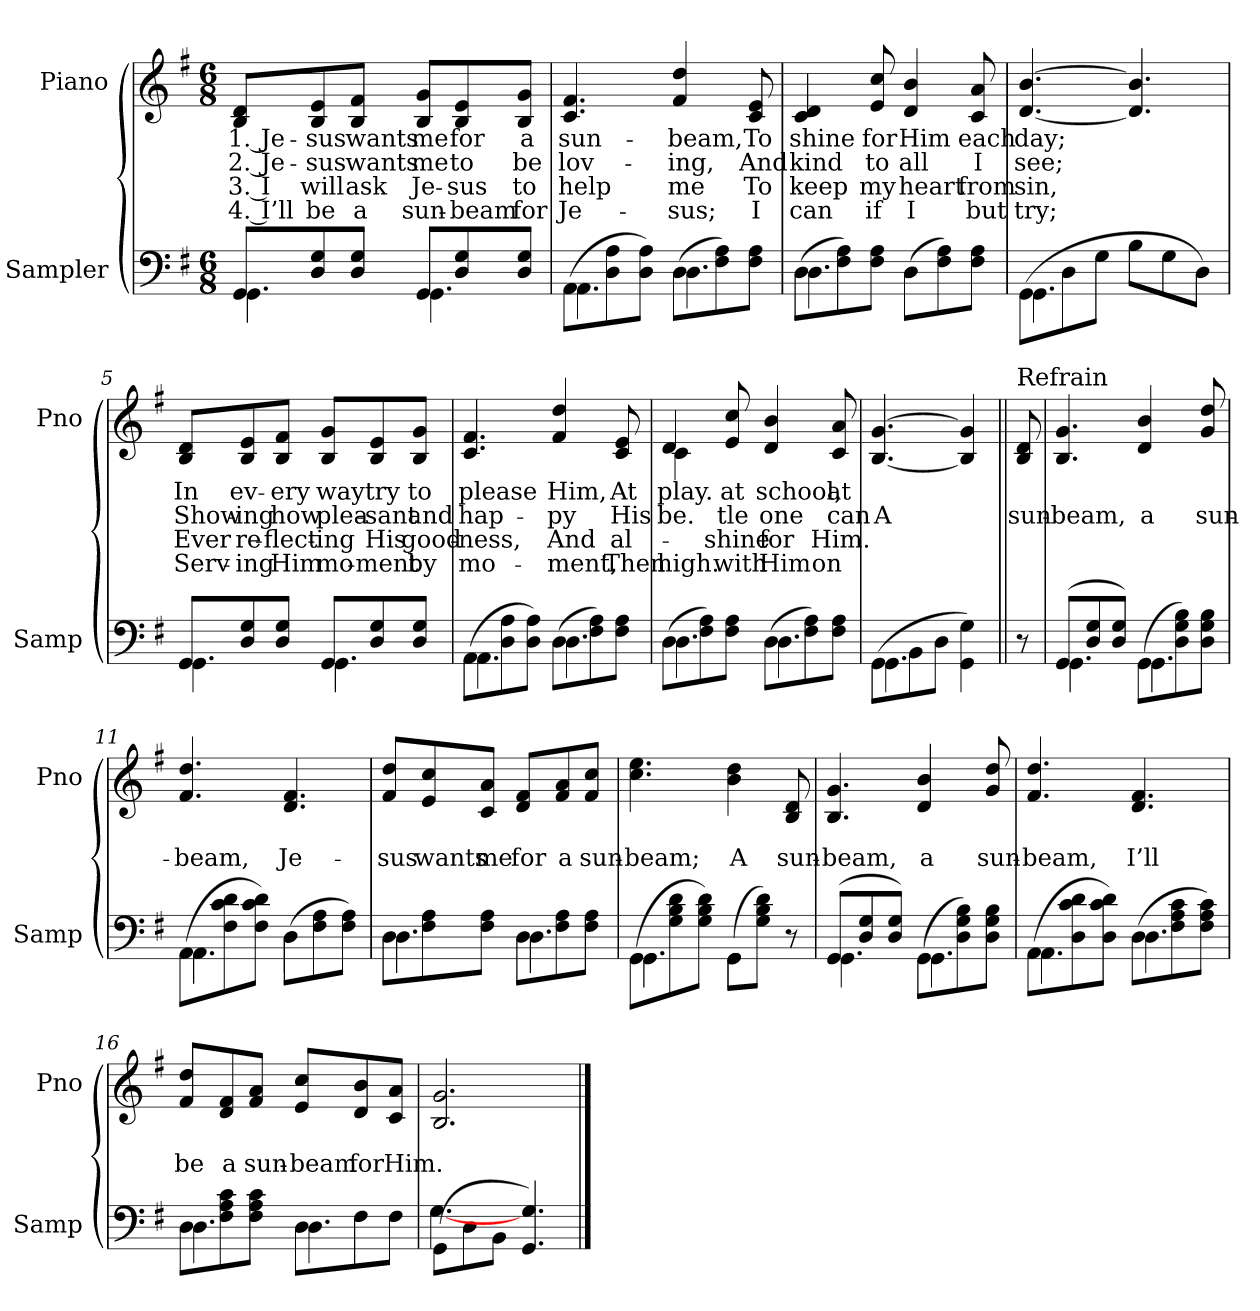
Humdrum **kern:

**kern	**kern	**text	**text	**text	**text
*part2	*part1	*part1	*part1	*part1	*part1
*staff2	*staff1	*staff1	*staff1	*staff1	*staff1
*I"Sampler	*I"Piano	*	*	*	*
*I'Samp	*I'Pno	*	*	*	*
*clefF4	*clefG2	*	*	*	*
*k[f#]	*k[f#]	*	*	*	*
*G:	*G:	*	*	*	*
*M6/8	*M6/8	*	*	*	*
=1	=1	=1	=1	=1	=1
*^	*	*	*	*	*
8GG/L	4.GG	8B/ 8d/L	1. Je-	2. Je-	3. I	4. I’ll
8D/ 8G/	.	8B/ 8e/	-sus	-sus	will	be
8D/ 8G/J	.	8B/ 8f#/J	wants	wants	ask	a
8GG/L	4.GG	8B/ 8g/L	me	me	Je-	sun-
8D/ 8G/	.	8B/ 8e/	for	to	-sus	-beam
8D/ 8G/J	.	8B/ 8g/J	a	be	to	for
=2	=2	=2	=2	=2	=2	=2
(8AA\L	4.AA	4.c/ 4.f#/	sun-	lov-	help	Je-
8D\ 8A\	.	.	.	.	.	.
8D\ 8A\J)	.	.	.	.	.	.
(8D\L	4.D	4f#/ 4dd/	-beam,	-ing,	me	-sus;
8F#\ 8A\)	.	.	.	.	.	.
8F#\ 8A\J	.	8c/ 8e/	To	And	To	I
=3	=3	=3	=3	=3	=3	=3
(8D\L	4.D	4c/ 4d/	shine	kind	keep	can
8F#\ 8A\)	.	.	.	.	.	.
8F#\ 8A\J	.	8e/ 8cc/	for	to	my	if
(8D\L	4D	4d/ 4b/	Him	all	heart	I
8F#\ 8A\)	.	.	.	.	.	.
8F#\ 8A\J	8ryy	8c/ 8a/	each	I	from	but
=4	=4	=4	=4	=4	=4	=4
(8GG\L	4.GG	[4.d/ [4.b/	day;	see;	sin,	try;
8D\	.	.	.	.	.	.
8G\J	.	.	.	.	.	.
8B\L	4.ryy	4.d/] 4.b/]	.	.	.	.
8G\	.	.	.	.	.	.
8D\J)	.	.	.	.	.	.
=5	=5	=5	=5	=5	=5	=5
8GG/L	4.GG	8B/ 8d/L	In	Show-	Ever	Serv-
8D/ 8G/	.	8B/ 8e/	ev-	-ing	re-	-ing
8D/ 8G/J	.	8B/ 8f#/J	-ery	how	-flect-	Him
8GG/L	4.GG	8B/ 8g/L	way	plea-	-ing	mo-
8D/ 8G/	.	8B/ 8e/	try	-sant	His	-ment
8D/ 8G/J	.	8B/ 8g/J	to	and	good-	by
=6	=6	=6	=6	=6	=6	=6
(8AA\L	4.AA	4.c/ 4.f#/	please	hap-	-ness,	mo-
8D\ 8A\	.	.	.	.	.	.
8D\ 8A\J)	.	.	.	.	.	.
(8D\L	4.D	4f#/ 4dd/	Him,	-py	And	-ment,
8F#\ 8A\)	.	.	.	.	.	.
8F#\ 8A\J	.	8c/ 8e/	At	His	al-	Then
=7	=7	=7	=7	=7	=7	=7
*	*	*^	*	*	*	*
(8D\L	4.D	4d/	4c	play.	be.	.	high.
8F#\ 8A\)	.	.	.	.	.	.	.
8F#\ 8A\J	.	8e/ 8cc/	2ryy	at	-tle	shine	with
(8D\L	4.D	4d/ 4b/	.	school,	one	for	Him
8F#\ 8A\)	.	.	.	.	.	.	.
8F#\ 8A\J	.	8c/ 8a/	.	at	can	Him.	on
*	*	*v	*v	*	*	*	*
=8	=8	=8	=8	=8	=8	=8
(8GG\L	4.GG	[4.B/ [4.g/	.	A	.	.
8BB\	.	.	.	.	.	.
8D\J	.	.	.	.	.	.
4GG\ 4G\)	4ryy	4B/] 4g/]	.	.	.	.
=9||	=9||	=9||	=9||	=9||	=9||	=9||
!	!	!LO:TX:t=Refrain	!	!	!	!
*v	*v	*	*	*	*	*
8r	8B/ 8d/	.	sun-	.	.
=10	=10	=10	=10	=10	=10
*^	*	*	*	*	*
(8GG/L	4.GG	4.B/ 4.g/	.	-beam,	.	.
8D/ 8G/	.	.	.	.	.	.
8D/ 8G/J)	.	.	.	.	.	.
(8GG\L	4.GG	4d/ 4b/	.	a	.	.
8D\ 8G\ 8B\)	.	.	.	.	.	.
8D\ 8G\ 8B\J	.	8g/ 8dd/	.	sun-	.	.
=11	=11	=11	=11	=11	=11	=11
(8AA\L	4.AA	4.f#/ 4.dd/	.	-beam,	.	.
8F#\ 8c\ 8d\	.	.	.	.	.	.
8F#\ 8c\ 8d\J)	.	.	.	.	.	.
(8D\L	4D	4.d/ 4.f#/	.	Je-	.	.
8F#\ 8A\	.	.	.	.	.	.
8F#\ 8A\J)	8ryy	.	.	.	.	.
=12	=12	=12	=12	=12	=12	=12
8D\L	4.D	8f#/ 8dd/L	.	-sus	.	.
8F#\ 8A\	.	8e/ 8cc/	.	wants	.	.
8F#\ 8A\J	.	8c/ 8a/J	.	me	.	.
8D\L	4.D	8d/ 8f#/L	.	for	.	.
8F#\ 8A\	.	8f#/ 8a/	.	a	.	.
8F#\ 8A\J	.	8f#/ 8cc/J	.	sun-	.	.
=13	=13	=13	=13	=13	=13	=13
(8GG\L	4.GG	4.cc\ 4.ee\	.	-beam;	.	.
8G\ 8B\ 8d\	.	.	.	.	.	.
8G\ 8B\ 8d\J)	.	.	.	.	.	.
(8GG\L	4GG	4b\ 4dd\	.	A	.	.
8G\ 8B\ 8d\J)	.	.	.	.	.	.
8r	8ryy	8B/ 8d/	.	sun-	.	.
=14	=14	=14	=14	=14	=14	=14
(8GG/L	4.GG	4.B/ 4.g/	.	-beam,	.	.
8D/ 8G/	.	.	.	.	.	.
8D/ 8G/J)	.	.	.	.	.	.
(8GG\L	4.GG	4d/ 4b/	.	a	.	.
8D\ 8G\ 8B\)	.	.	.	.	.	.
8D\ 8G\ 8B\J	.	8g/ 8dd/	.	sun-	.	.
=15	=15	=15	=15	=15	=15	=15
(8AA\L	4.AA	4.f#/ 4.dd/	.	-beam,	.	.
8D\ 8c\ 8d\	.	.	.	.	.	.
8D\ 8c\ 8d\J)	.	.	.	.	.	.
(8D\L	4.D	4.d/ 4.f#/	.	I’ll	.	.
8F#\ 8A\ 8c\	.	.	.	.	.	.
8F#\ 8A\ 8c\J)	.	.	.	.	.	.
=16	=16	=16	=16	=16	=16	=16
8D\L	4.D	8f#/ 8dd/L	.	be	.	.
8F#\ 8A\ 8c\	.	8d/ 8f#/	.	a	.	.
8F#\ 8A\ 8c\J	.	8f#/ 8a/J	.	sun-	.	.
8D\L	4.D	8e/ 8cc/L	.	-beam	.	.
8F#\	.	8d/ 8b/	.	for	.	.
8F#\J	.	8c/ 8a/J	.	Him.	.	.
=17	=17	=17	=17	=17	=17	=17
(8GG\L	[4.G	2.B/ 2.g/	.	.	.	.
8D\	.	.	.	.	.	.
8BB\J	.	.	.	.	.	.
4.GG/ 4.G/)	4.ryy	.	.	.	.	.
*v	*v	*	*	*	*	*
==	==	==	==	==	==
*-	*-	*-	*-	*-	*-
